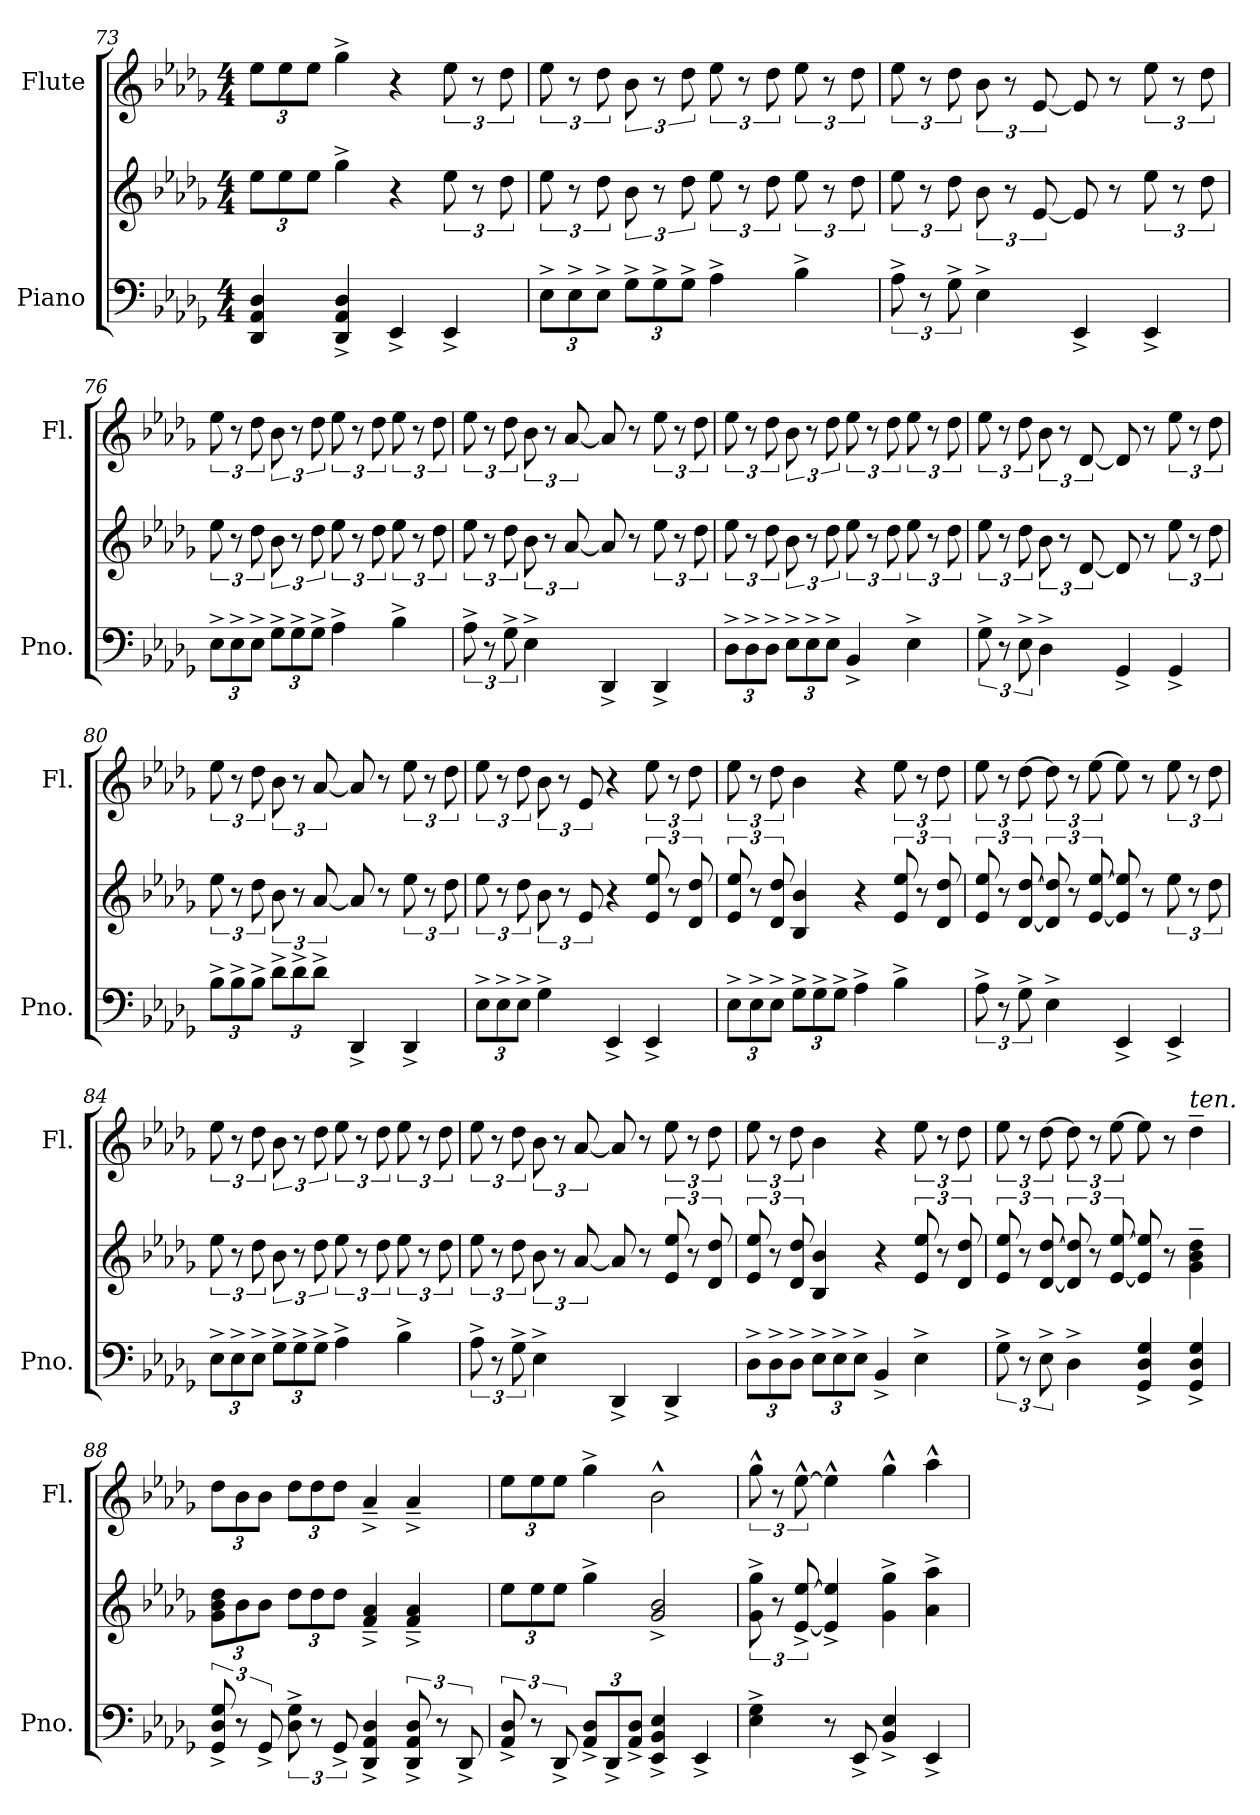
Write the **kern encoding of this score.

**kern	**kern	**kern
*part2	*part2	*part1
*staff3	*staff2	*staff1
*I"Piano	*	*I"Flute
*I'Pno.	*	*I'Fl.
*clefF4	*clefG2	*clefG2
*k[b-e-a-d-g-]	*k[b-e-a-d-g-]	*k[b-e-a-d-g-]
*D-:	*D-:	*D-:
*M4/4	*M4/4	*M4/4
*	*Xbrackettup	*Xbrackettup
=73	=73	=73
4DD-/ 4AA-/ 4D-/	12ee-\L	12ee-\L
.	12ee-\	12ee-\
.	12ee-\J	12ee-\J
4DD-/^ 4AA-/^ 4D-/^	4gg-^\	4gg-^\
4EE-^/	4r	4r
*	*brackettup	*brackettup
4EE-^/	12ee-\	12ee-\
.	12r	12r
.	12dd-\	12dd-\
!!LO:PB:g=z
=74	=74	=74
*Xbrackettup	*	*
12E-^\L	12ee-\	12ee-\
12E-^\	12r	12r
12E-^\J	12dd-\	12dd-\
12G-^\L	12b-\	12b-\
12G-^\	12r	12r
12G-^\J	12dd-\	12dd-\
4A-^\	12ee-\	12ee-\
.	12r	12r
.	12dd-\	12dd-\
4B-^\	12ee-\	12ee-\
.	12r	12r
.	12dd-\	12dd-\
=75	=75	=75
*brackettup	*	*
12A-^\	12ee-\	12ee-\
12r	12r	12r
12G-^\	12dd-\	12dd-\
4E-^\	12b-\	12b-\
.	12r	12r
.	[12e-/	[12e-/
4EE-^/	8e-/]	8e-/]
.	8r	8r
4EE-^/	12ee-\	12ee-\
.	12r	12r
.	12dd-\	12dd-\
=76	=76	=76
*Xbrackettup	*	*
12E-^\L	12ee-\	12ee-\
12E-^\	12r	12r
12E-^\J	12dd-\	12dd-\
12G-^\L	12b-\	12b-\
12G-^\	12r	12r
12G-^\J	12dd-\	12dd-\
4A-^\	12ee-\	12ee-\
.	12r	12r
.	12dd-\	12dd-\
4B-^\	12ee-\	12ee-\
.	12r	12r
.	12dd-\	12dd-\
=77	=77	=77
*brackettup	*	*
12A-^\	12ee-\	12ee-\
12r	12r	12r
12G-^\	12dd-\	12dd-\
4E-^\	12b-\	12b-\
.	12r	12r
.	[12a-/	[12a-/
4DD-^/	8a-/]	8a-/]
.	8r	8r
4DD-^/	12ee-\	12ee-\
.	12r	12r
.	12dd-\	12dd-\
!!LO:LB:g=z
=78	=78	=78
*Xbrackettup	*	*
12D-^\L	12ee-\	12ee-\
12D-^\	12r	12r
12D-^\J	12dd-\	12dd-\
12E-^\L	12b-\	12b-\
12E-^\	12r	12r
12E-^\J	12dd-\	12dd-\
4BB-^/	12ee-\	12ee-\
.	12r	12r
.	12dd-\	12dd-\
4E-^\	12ee-\	12ee-\
.	12r	12r
.	12dd-\	12dd-\
=79	=79	=79
*brackettup	*	*
12G-^\	12ee-\	12ee-\
12r	12r	12r
12E-^\	12dd-\	12dd-\
4D-^\	12b-\	12b-\
.	12r	12r
.	[12d-/	[12d-/
4GG-^/	8d-/]	8d-/]
.	8r	8r
4GG-^/	12ee-\	12ee-\
.	12r	12r
.	12dd-\	12dd-\
=80	=80	=80
*Xbrackettup	*	*
12B-^\L	12ee-\	12ee-\
12B-^\	12r	12r
12B-^\J	12dd-\	12dd-\
12d-^\L	12b-\	12b-\
12d-^\	12r	12r
12d-^\J	[12a-/	[12a-/
4DD-^/	8a-/]	8a-/]
.	8r	8r
4DD-^/	12ee-\	12ee-\
.	12r	12r
.	12dd-\	12dd-\
=81	=81	=81
12E-^\L	12ee-\	12ee-\
12E-^\	12r	12r
12E-^\J	12dd-\	12dd-\
4G-^\	12b-\	12b-\
.	12r	12r
.	12e-/	12e-/
4EE-^/	4r	4r
4EE-^/	12e-/ 12ee-/	12ee-\
.	12r	12r
.	12d-/ 12dd-/	12dd-\
!!LO:LB:g=z
=82	=82	=82
12E-^\L	12e-/ 12ee-/	12ee-\
12E-^\	12r	12r
12E-^\J	12d-/ 12dd-/	12dd-\
12G-^\L	4B-/ 4b-/	4b-\
12G-^\	.	.
12G-^\J	.	.
4A-^\	4r	4r
4B-^\	12e-/ 12ee-/	12ee-\
.	12r	12r
.	12d-/ 12dd-/	12dd-\
=83	=83	=83
*brackettup	*	*
12A-^\	12e-/ 12ee-/	12ee-\
12r	12r	12r
12G-^\	[12d-/ [12dd-/	[12dd-\
4E-^\	12d-/] 12dd-/]	12dd-\]
.	12r	12r
.	[12e-/ [12ee-/	[12ee-\
4EE-^/	8e-/] 8ee-/]	8ee-\]
.	8r	8r
4EE-^/	12ee-\	12ee-\
.	12r	12r
.	12dd-\	12dd-\
=84	=84	=84
*Xbrackettup	*	*
12E-^\L	12ee-\	12ee-\
12E-^\	12r	12r
12E-^\J	12dd-\	12dd-\
12G-^\L	12b-\	12b-\
12G-^\	12r	12r
12G-^\J	12dd-\	12dd-\
4A-^\	12ee-\	12ee-\
.	12r	12r
.	12dd-\	12dd-\
4B-^\	12ee-\	12ee-\
.	12r	12r
.	12dd-\	12dd-\
=85	=85	=85
*brackettup	*	*
12A-^\	12ee-\	12ee-\
12r	12r	12r
12G-^\	12dd-\	12dd-\
4E-^\	12b-\	12b-\
.	12r	12r
.	[12a-/	[12a-/
4DD-^/	8a-/]	8a-/]
.	8r	8r
4DD-^/	12e-/ 12ee-/	12ee-\
.	12r	12r
.	12d-/ 12dd-/	12dd-\
!!LO:LB:g=z
=86	=86	=86
*Xbrackettup	*	*
12D-^\L	12e-/ 12ee-/	12ee-\
12D-^\	12r	12r
12D-^\J	12d-/ 12dd-/	12dd-\
12E-^\L	4B-/ 4b-/	4b-\
12E-^\	.	.
12E-^\J	.	.
4BB-^/	4r	4r
4E-^\	12e-/ 12ee-/	12ee-\
.	12r	12r
.	12d-/ 12dd-/	12dd-\
=87	=87	=87
*brackettup	*	*
12G-^\	12e-/ 12ee-/	12ee-\
12r	12r	12r
12E-^\	[12d-/ [12dd-/	[12dd-\
4D-^\	12d-/] 12dd-/]	12dd-\]
.	12r	12r
.	[12e-/ [12ee-/	[12ee-\
4GG-/^ 4D-/^ 4G-/^	8e-/] 8ee-/]	8ee-\]
.	8r	8r
4GG-/^ 4D-/^ 4G-/^	4g-\~ 4b-\~ 4dd-\~	4dd-~~~\
=88	=88	=88
*	*Xbrackettup	*Xbrackettup
12GG-/^ 12D-/^ 12G-/^	12g-\ 12b-\ 12dd-\L	12dd-\L
12r	12b-\	12b-\
12GG-^/	12b-\J	12b-\J
12D-\^ 12G-\^	12dd-\L	12dd-\L
12r	12dd-\	12dd-\
12GG-^/	12dd-\J	12dd-\J
4DD-/^ 4AA-/^ 4D-/^	4f/~^ 4a-/~^	4a-~^~^/
12DD-/^ 12AA-/^ 12D-/^	4f/~^ 4a-/~^	4a-~^~^/
12r	.	.
12DD-^/	.	.
=89	=89	=89
12AA-/^ 12D-/^	12ee-\L	12ee-\L
12r	12ee-\	12ee-\
12DD-^/	12ee-\J	12ee-\J
*Xbrackettup	*	*
12AA-/^ 12D-/^L	4gg-^\	4gg-^\
12DD-^/	.	.
12AA-/^ 12D-/^J	.	.
4EE-/^ 4BB-/^ 4E-/^	2g-/^ 2b-/^	2b-^^\
4EE-^/	.	.
!!LO:PB:g=z
=90	=90	=90
*	*brackettup	*brackettup
4E-\^ 4G-\^	12g-\^ 12gg-\^	12gg-^^\
.	12r	12r
.	[12e-/^ [12ee-/^	[12ee-^^\
8r	4e-/]^ 4ee-/]^	4ee-^^\]
8EE-^/	.	.
4BB-/^ 4E-/^	4g-\^ 4gg-\^	4gg-^^\
4EE-^/	4a-\^ 4aa-\^	4aa-^^\
=	=	=
*-	*-	*-
